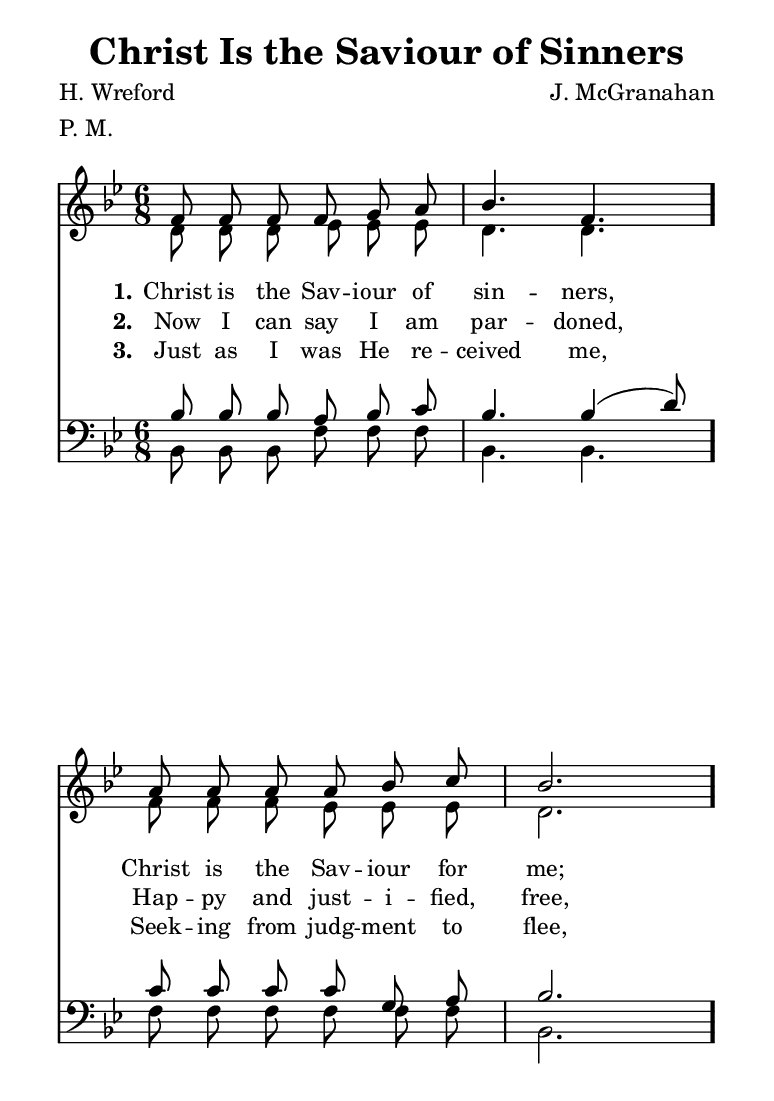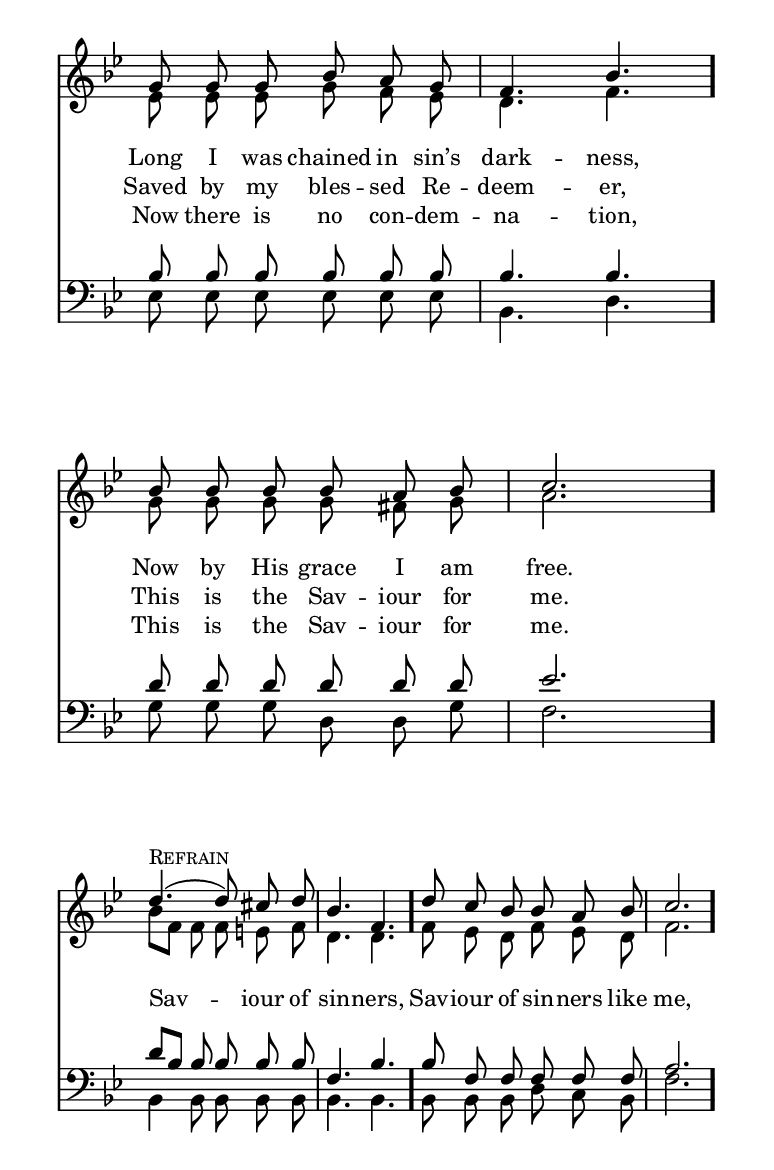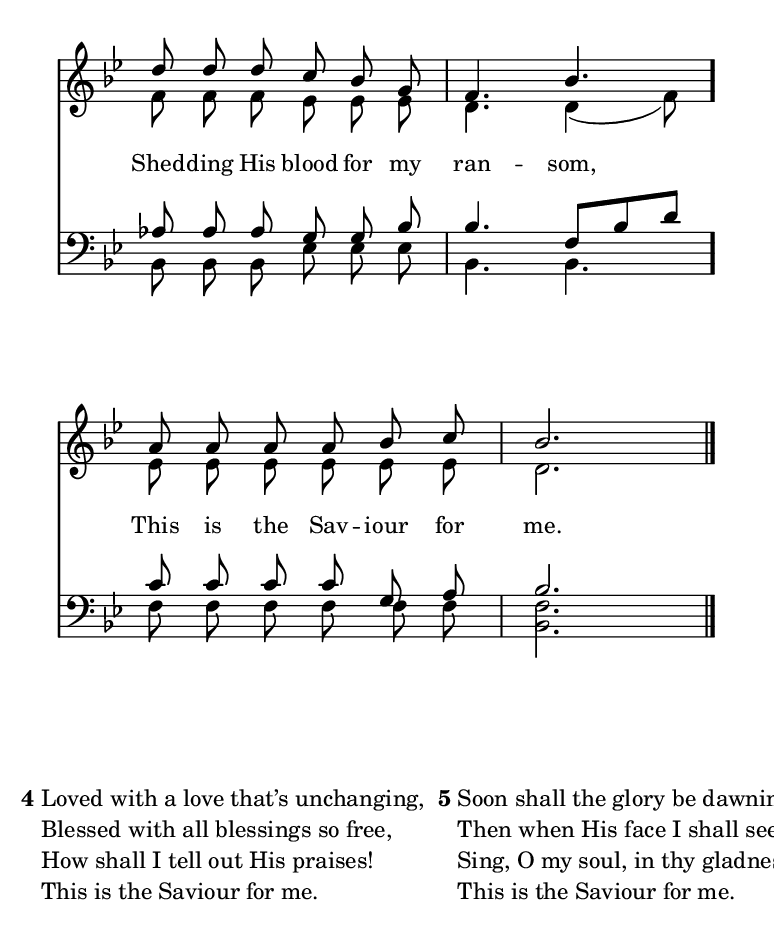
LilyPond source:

\include "common/global.ily"
\paper {
  \include "common/paper.ily"
  %ragged-bottom = ##t
  %ragged-last-bottom = ##t
  %systems-per-page = ##f
  %page-count = ##f
}

\header{
  hymnnumber = "68"
  title = "Christ Is the Saviour of Sinners"
  tunename = "Showers of Blessing"
  meter = "P. M."
  poet = "H. Wreford"
  composer = "J. McGranahan"
  %copyright = ""
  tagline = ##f
}

% for fermata in MIDI
ta = { \tempo 4=70 }
tb = { \tempo 4=35 }

patternAA = { c8 c8 c8 c8 c8 c8 | c4. c4. }
patternAB = { c8 c8 c8 c8 c8 c8 | c4. c4( c8) }
patternAC = { c8 c8 c8 c8 c8 c8 | c4. c8[ c8 c8] }

patternBA = { c8 c8 c8 c8 c8 c8 | c2. }

patternCA = { c4.( c8) c8 c8 | c4. c4. }
patternCB = { c8[ c8] c8 c8 c8 c8 | c4. c4. }
patternCC = { c4 c8 c8 c8 c8 | c4. c4. }

global = {
  \include "common/overrides.ily"
  \override Staff.TimeSignature.style = #'()
  \time 6/8
  \override Score.MetronomeMark.transparent = ##t % hide all fermata changes too
  \ta
  \key bes \major
  %\partial 4
  \autoBeamOff
}

notesSoprano = {
\global
\relative c' {

  \changePitch \patternAA { f f f f g a | bes f }
  \changePitch \patternBA { a a a a bes c | bes }
  \changePitch \patternAA { g g g bes a g | f bes }
  \changePitch \patternBA { bes bes bes bes a bes | c }

  << s^\markup { \small \caps "Refrain" }
  \changePitch \patternCA { d d cis d | bes f } >>
  \changePitch \patternBA { d' c bes bes a bes | c }
  \changePitch \patternAA { d d d c bes g | f bes }
  \changePitch \patternBA { a a a a bes c | bes }

  \bar "|."

}
}

notesAlto = {
\global
\relative e' {

  \changePitch \patternAA { d d d ees ees ees | d d }
  \changePitch \patternBA { f f f ees ees ees | d }
  \changePitch \patternAA { ees ees ees g f ees | d f }
  \changePitch \patternBA { g g g g fis g | a }

  \changePitch \patternCB { bes f f | f e! f | d d }
  \changePitch \patternBA { f ees d f ees d | f }
  \changePitch \patternAB { f f f ees ees ees | d d f }
  \changePitch \patternBA { ees ees ees ees ees ees | d }

}
}

notesTenor = {
\global
\relative a {

  \changePitch \patternAB { bes bes bes a bes c | bes bes d }
  \changePitch \patternBA { c c c c g a | bes }
  \changePitch \patternAA { bes bes bes bes bes bes | bes bes }
  \changePitch \patternBA { d d d d d d | ees }

  \changePitch \patternCB { d bes bes bes bes bes | f bes  }
  \changePitch \patternBA { bes f f f f f | a }
  \changePitch \patternAC { aes aes aes g g bes | bes f bes d }
  \changePitch \patternBA { c c c c g a | bes }

}
}

notesBass = {
\global
\relative f, {

  \changePitch \patternAA { bes bes bes f' f f | bes, bes }
  \changePitch \patternBA { f' f f f f f | bes, }
  \changePitch \patternAA { ees ees ees ees ees ees | bes d }
  \changePitch \patternBA { g g g d d g | f }

  \changePitch \patternCC { bes, bes bes bes bes | bes bes }
  \changePitch \patternBA { bes bes bes d c bes | f' }
  \changePitch \patternAA { bes, bes bes ees ees ees | bes bes }
  \changePitch \patternBA { f' f f f f f | < f bes, > }

}
}

Refrain = \lyricmode {

Sav -- iour of sin -- ners, \bar "."
Sav -- iour of sin -- ners like me, \bar "." \break
Shed -- ding His blood for my ran -- som, \bar "."
This is the Sav -- iour for me. \bar "." \break

}

wordsA = \lyricmode {
\set stanza = "1."

Christ is the Sav -- iour of sin -- ners, \bar "."
Christ is the Sav -- iour for me; \bar "." \break
Long I was chained in sin’s dark -- ness, \bar "."
Now by His grace I am free. \bar "." \break

}

wordsB = \lyricmode {
\set stanza = "2."

Now I can say I am par -- doned,
Hap -- py and just -- i -- fied, free,
Saved by my bles -- sed Re -- deem -- er,
This is the Sav -- iour for me.

\Refrain

}

wordsC = \lyricmode {
\set stanza = "3."

Just as I was He re -- ceived me,
Seek -- ing from judg -- ment to flee,
Now there is no con -- dem -- na -- tion,
This is the Sav -- iour for me.

}

wordsD = \markuplist {

\line { Loved with a love that’s unchanging, }
\line { Blessed with all blessings so free, }
\line { How shall I tell out His praises! }
\line { This is the Saviour for me. }

}

wordsE = \markuplist {

\line { Soon shall the glory be dawning, }
\line { Then when His face I shall see, }
\line { Sing, O my soul, in thy gladness, }
\line { This is the Saviour for me. }

}

\score {
  \context ChoirStaff <<
    \context Staff = upper <<
      \set ChoirStaff.systemStartDelimiter = #'SystemStartBar
      \context Voice  = sopranos { \voiceOne << \notesSoprano >> }
      \context Voice  = altos { \voiceTwo << \notesAlto >> }
      \context Lyrics = one   \lyricsto sopranos \wordsA
      \context Lyrics = two   \lyricsto sopranos \wordsB
      \context Lyrics = three \lyricsto sopranos \wordsC
    >>
    \context Staff = men <<
      \clef bass
      \context Voice  = tenors { \voiceOne << \notesTenor >> }
      \context Voice  = basses { \voiceTwo << \notesBass >> }
    >>
  >>
  \layout {
    \include "common/layout.ily"
  }
  \midi{
    \include "common/midi.ily"
  }
}

\noPageBreak

\markup { \fill-line { %\column {
  \hspace #0.1
  \line{ \bold 4 \column { \wordsD } } %\combine \null \vspace #0.4
  \hspace #0.1
  \line{ \bold 5 \column { \wordsE } } %\combine \null \vspace #0.4
  \hspace #0.1
} } %}

\pageBreak

\version "2.18.0"  % necessary for upgrading to future LilyPond versions.

% vi:set et ts=2 sw=2 ai nocindent syntax=lilypond:
